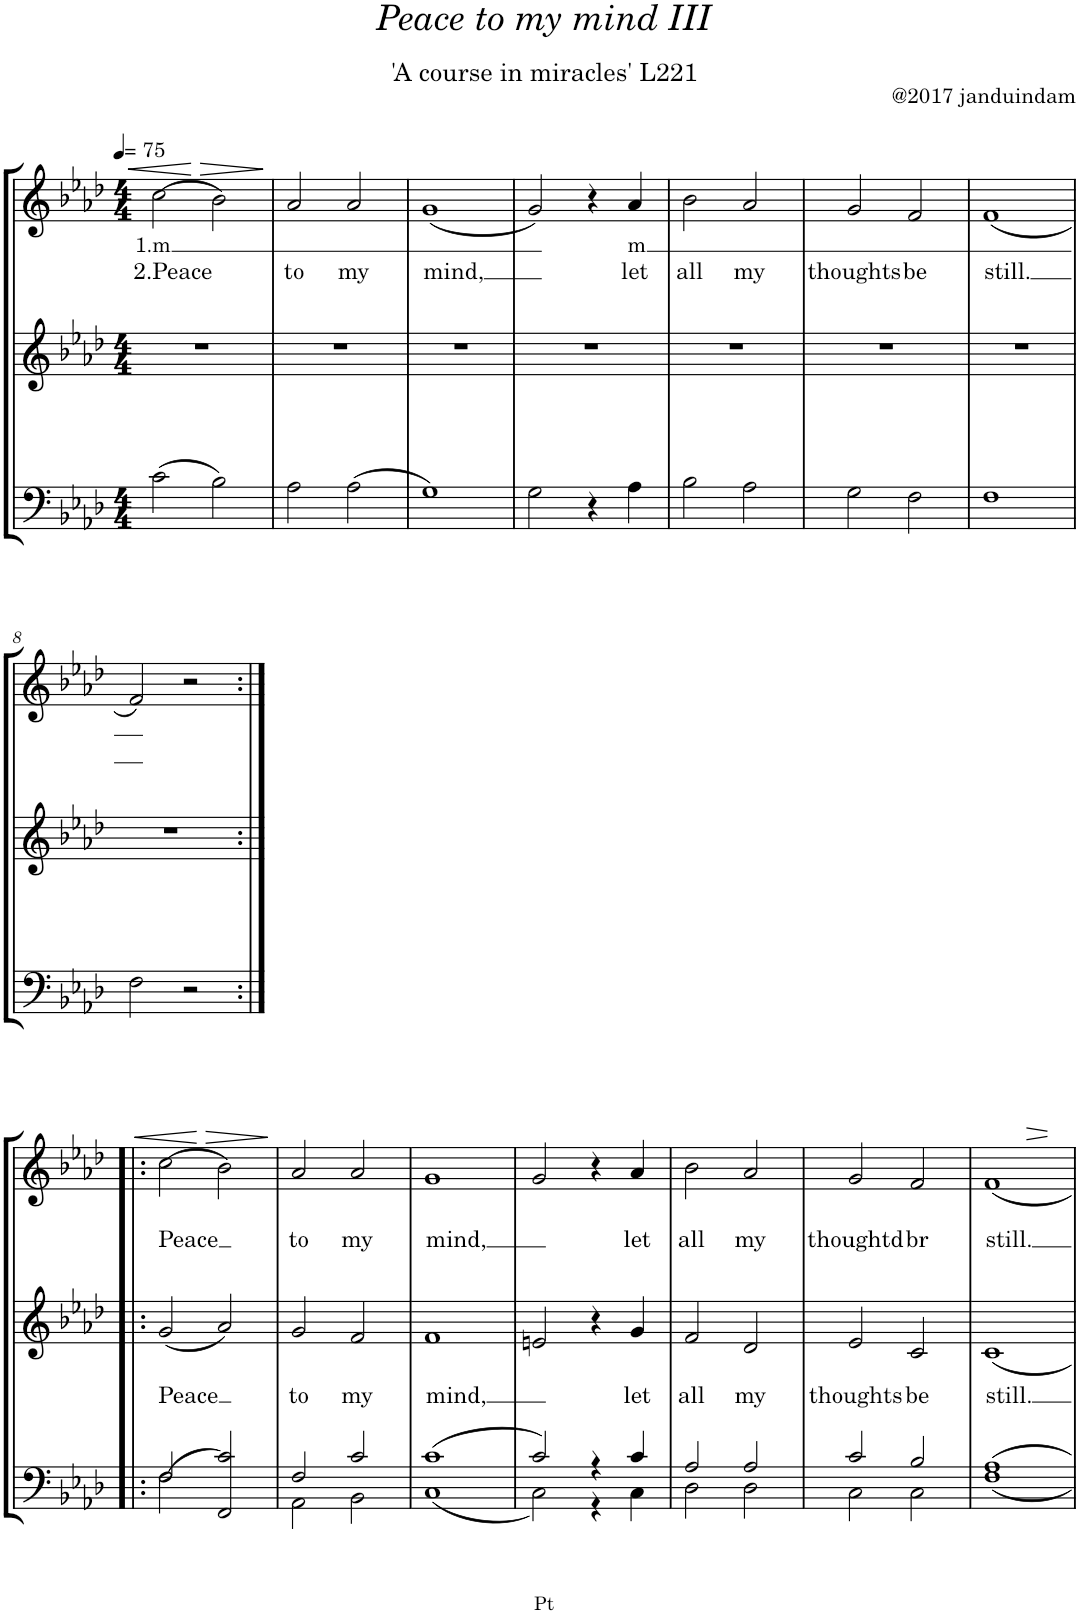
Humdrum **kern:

**kern	**kern	**text	**text	**kern	**text	**text	**dynam
*part1	*part1	*part1	*part1	*part1	*part1	*part1	*part1
*staff3	*staff2	*staff2	*staff2	*staff1	*staff1	*staff1	*staff1/2/3
*I"Piano	*	*	*	*	*	*	*
*I'Pno.	*	*	*	*	*	*	*
*clefF4	*clefG2	*	*	*clefG2	*	*	*
*k[b-e-a-d-]	*k[b-e-a-d-]	*	*	*k[b-e-a-d-]	*	*	*
*M4/4	*M4/4	*	*	*M4/4	*	*	*
*MM75	*MM75	*	*	*MM75	*	*	*
=1	=1	=1	=1	=1	=1	=1	=1
!	!	!	!	!	!LO:LY:b	!LO:LY:b	!LO:HP:b
2c\	1r	.	.	(2cc\	1.m	2.Peace	<
!	!	!	!	!	!	!	!LO:HP:n=1:b
2B-\	.	.	.	2b-\)	.	.	[ >
.	.	.	.	.	.	.	]
=2	=2	=2	=2	=2	=2	=2	=2
!	!	!	!	!	!	!LO:LY:b	!
2A-\	1r	.	.	2a-/	.	to	.
!	!	!	!	!	!	!LO:LY:b	!
2A-\	.	.	.	2a-/	.	my	.
=3	=3	=3	=3	=3	=3	=3	=3
!	!	!	!	!	!	!LO:LY:b	!
1G	1r	.	.	(1g	.	mind,	.
=4	=4	=4	=4	=4	=4	=4	=4
2G\	1r	.	.	2g/)	.	.	.
4r	.	.	.	4r	.	.	.
!	!	!	!	!	!LO:LY:b	!LO:LY:b	!
4A-\	.	.	.	4a-/	m	let	.
=5	=5	=5	=5	=5	=5	=5	=5
!	!	!	!	!	!	!LO:LY:b	!
2B-\	1r	.	.	2b-\	.	all	.
!	!	!	!	!	!	!LO:LY:b	!
2A-\	.	.	.	2a-/	.	my	.
=6	=6	=6	=6	=6	=6	=6	=6
!	!	!	!	!	!	!LO:LY:b	!
2G\	1r	.	.	2g/	.	thoughts	.
!	!	!	!	!	!	!LO:LY:b	!
2F\	.	.	.	2f/	.	be	.
=7	=7	=7	=7	=7	=7	=7	=7
!	!	!	!	!	!	!LO:LY:b	!
1F	1r	.	.	(1f	.	still.	.
!!LO:LB:g=z
=8	=8	=8	=8	=8	=8	=8	=8
2F\	1r	.	.	2f/)	.	.	.
2r	.	.	.	2r	.	.	.
!!LO:LB:g=z
=1:|!|:	=1:|!|:	=1:|!|:	=1:|!|:	=1:|!|:	=1:|!|:	=1:|!|:	=1:|!|:
*clefF4	*clefG2	*	*	*	*	*	*
*^	*	*	*	*	*	*	*
!	!	!	!	!LO:LY:b	!	!	!LO:LY:b	!LO:HP:b
2F\	2F/	2g/	.	Peace	(2cc\	.	Peace	<
!	!	!	!	!	!	!	!	!LO:HP:n=1:b
2ryy	2FF/ 2c/	2a-/	.	.	2b-\)	.	.	[ >
*v	*v	*	*	*	*	*	*	*
.	.	.	.	.	.	.	]
=2	=2	=2	=2	=2	=2	=2	=2
*^	*	*	*	*	*	*	*
!	!	!	!	!LO:LY:b	!	!	!LO:LY:b	!
2AA-\	2F/	2g/	.	to	2a-/	.	to	.
!	!	!	!	!LO:LY:b	!	!	!LO:LY:b	!
2BB-\	2c/	2f/	.	my	2a-/	.	my	.
=3	=3	=3	=3	=3	=3	=3	=3	=3
!	!	!	!	!LO:LY:b	!	!	!LO:LY:b	!
1C	1c	1f	.	mind,	1g	.	mind,	.
=4	=4	=4	=4	=4	=4	=4	=4	=4
2C\	2c/	2en/	.	.	2g/	.	.	.
4r	4r	4r	.	.	4r	.	.	.
!	!	!	!	!LO:LY:b	!	!	!LO:LY:b	!
4C\	4c/	4g/	.	let	4a-/	.	let	.
=5	=5	=5	=5	=5	=5	=5	=5	=5
!	!	!	!	!LO:LY:b	!	!	!LO:LY:b	!
2D-\	2A-/	2f/	.	all	2b-\	.	all	.
!	!	!	!	!LO:LY:b	!	!	!LO:LY:b	!
2D-\	2A-/	2d-/	.	my	2a-/	.	my	.
=6	=6	=6	=6	=6	=6	=6	=6	=6
!	!	!	!	!LO:LY:b	!	!	!LO:LY:b	!
2C\	2c/	2e-/	.	thoughts	2g/	.	thoughtd	.
!	!	!	!	!LO:LY:b	!	!	!LO:LY:b	!
2C\	2B-/	2c/	.	be	2f/	.	br	.
=7	=7	=7	=7	=7	=7	=7	=7	=7
!	!	!	!	!LO:LY:b	!	!	!LO:LY:b	!
1F	1A-	1c	.	still.	1f	.	still.	.
*v	*v	*	*	*	*	*	*	*
=	=	=	=	=	=	=	=
*-	*-	*-	*-	*-	*-	*-	*-
